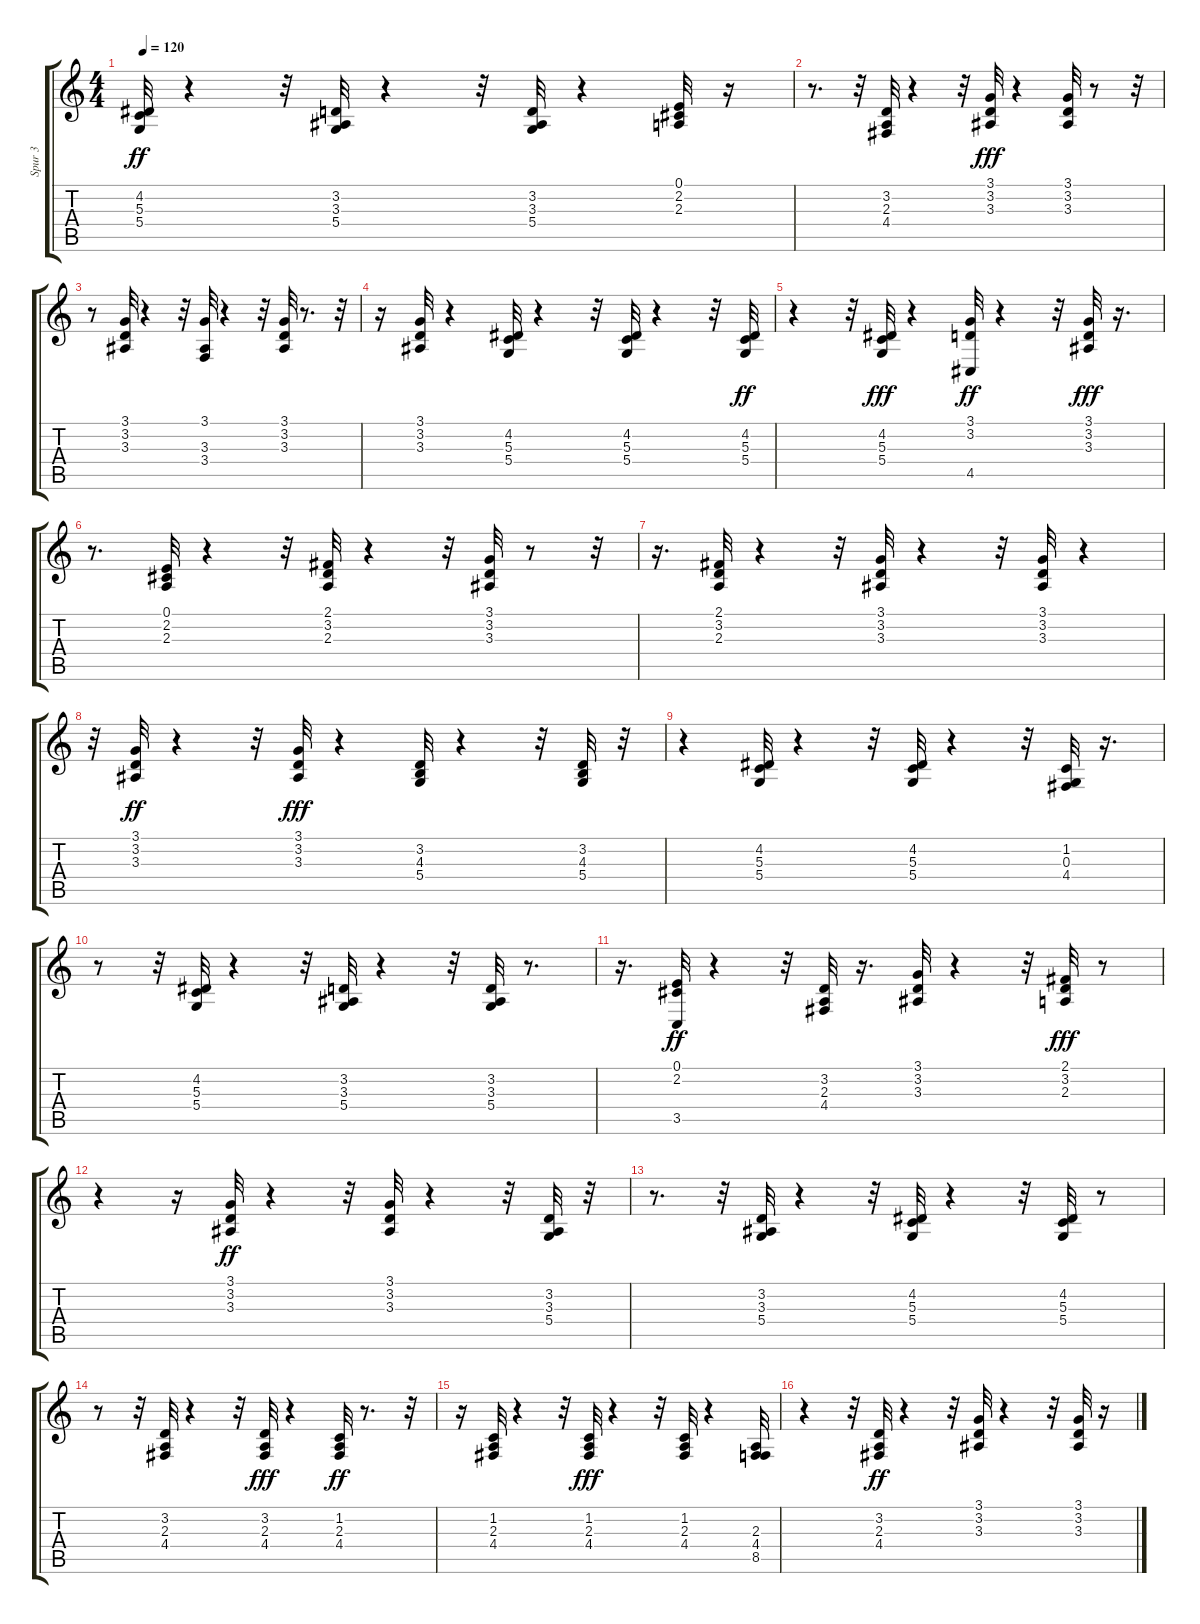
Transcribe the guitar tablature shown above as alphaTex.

\track ("Spur 3" "Spur 3") {instrument honkytonkpiano}
\staff {score tabs}
\tuning (E4 B3 G3 D3 A2 E2) {hide}
\ts (4 4)
\tempo 120
\clef g2
\ks c
(4.2 5.3 5.4).32{dy ff} r.4 r.32 (3.2 3.3 5.4).32 r.4 r.32 (3.2 3.3 5.4).32 r.4 (0.1 2.2 2.3).32 r.16 |
r.8{d} r.32 (3.2 2.3 4.4).32 r.4 r.32 (3.1 3.2 3.3).32{dy fff} r.4 (3.1 3.2 3.3).32 r.8 r.32 |
r.8 (3.1 3.2 3.3).32 r.4 r.32 (3.1 3.3 3.4).32 r.4 r.32 (3.1 3.2 3.3).32 r.8{d} r.32 |
r.16 (3.1 3.2 3.3).32 r.4 (4.2 5.3 5.4).32 r.4 r.32 (4.2 5.3 5.4).32 r.4 r.32 (4.2 5.3 5.4).32{dy ff} |
r.4 r.32 (4.2 5.3 5.4).32{dy fff} r.4 (3.1 3.2 4.5).32{dy ff} r.4 r.32 (3.1 3.2 3.3).32{dy fff} r.16{d} |
r.8{d} (0.1 2.2 2.3).32 r.4 r.32 (2.1 3.2 2.3).32 r.4 r.32 (3.1 3.2 3.3).32 r.8 r.32 |
r.16{d} (2.1 3.2 2.3).32 r.4 r.32 (3.1 3.2 3.3).32 r.4 r.32 (3.1 3.2 3.3).32 r.4 |
r.32 (3.1 3.2 3.3).32{dy ff} r.4 r.32 (3.1 3.2 3.3).32{dy fff} r.4 (3.2 4.3 5.4).32 r.4 r.32 (3.2 4.3 5.4).32 r.32 |
r.4 (4.2 5.3 5.4).32 r.4 r.32 (4.2 5.3 5.4).32 r.4 r.32 (1.2 0.3 4.4).32 r.16{d} |
r.8 r.32 (4.2 5.3 5.4).32 r.4 r.32 (3.2 3.3 5.4).32 r.4 r.32 (3.2 3.3 5.4).32 r.8{d} |
r.16{d} (0.1 2.2 3.5).32{dy ff} r.4 r.32 (3.2 2.3 4.4).32 r.16{d} (3.1 3.2 3.3).32 r.4 r.32 (2.1 3.2 2.3).32{dy fff} r.8 |
r.4 r.16 (3.1 3.2 3.3).32{dy ff} r.4 r.32 (3.1 3.2 3.3).32 r.4 r.32 (3.2 3.3 5.4).32 r.32 |
r.8{d} r.32 (3.2 3.3 5.4).32 r.4 r.32 (4.2 5.3 5.4).32 r.4 r.32 (4.2 5.3 5.4).32 r.8 |
r.8 r.32 (3.2 2.3 4.4).32 r.4 r.32 (3.2 2.3 4.4).32{dy fff} r.4 (1.2 2.3 4.4).32{dy ff} r.8{d} r.32 |
r.16 (1.2 2.3 4.4).32 r.4 r.32 (1.2 2.3 4.4).32{dy fff} r.4 r.32 (1.2 2.3 4.4).32 r.4 (2.3 4.4 8.5).32 |
r.4 r.32 (3.2 2.3 4.4).32{dy ff} r.4 r.32 (3.1 3.2 3.3).32 r.4 r.32 (3.1 3.2 3.3).32 r.16
